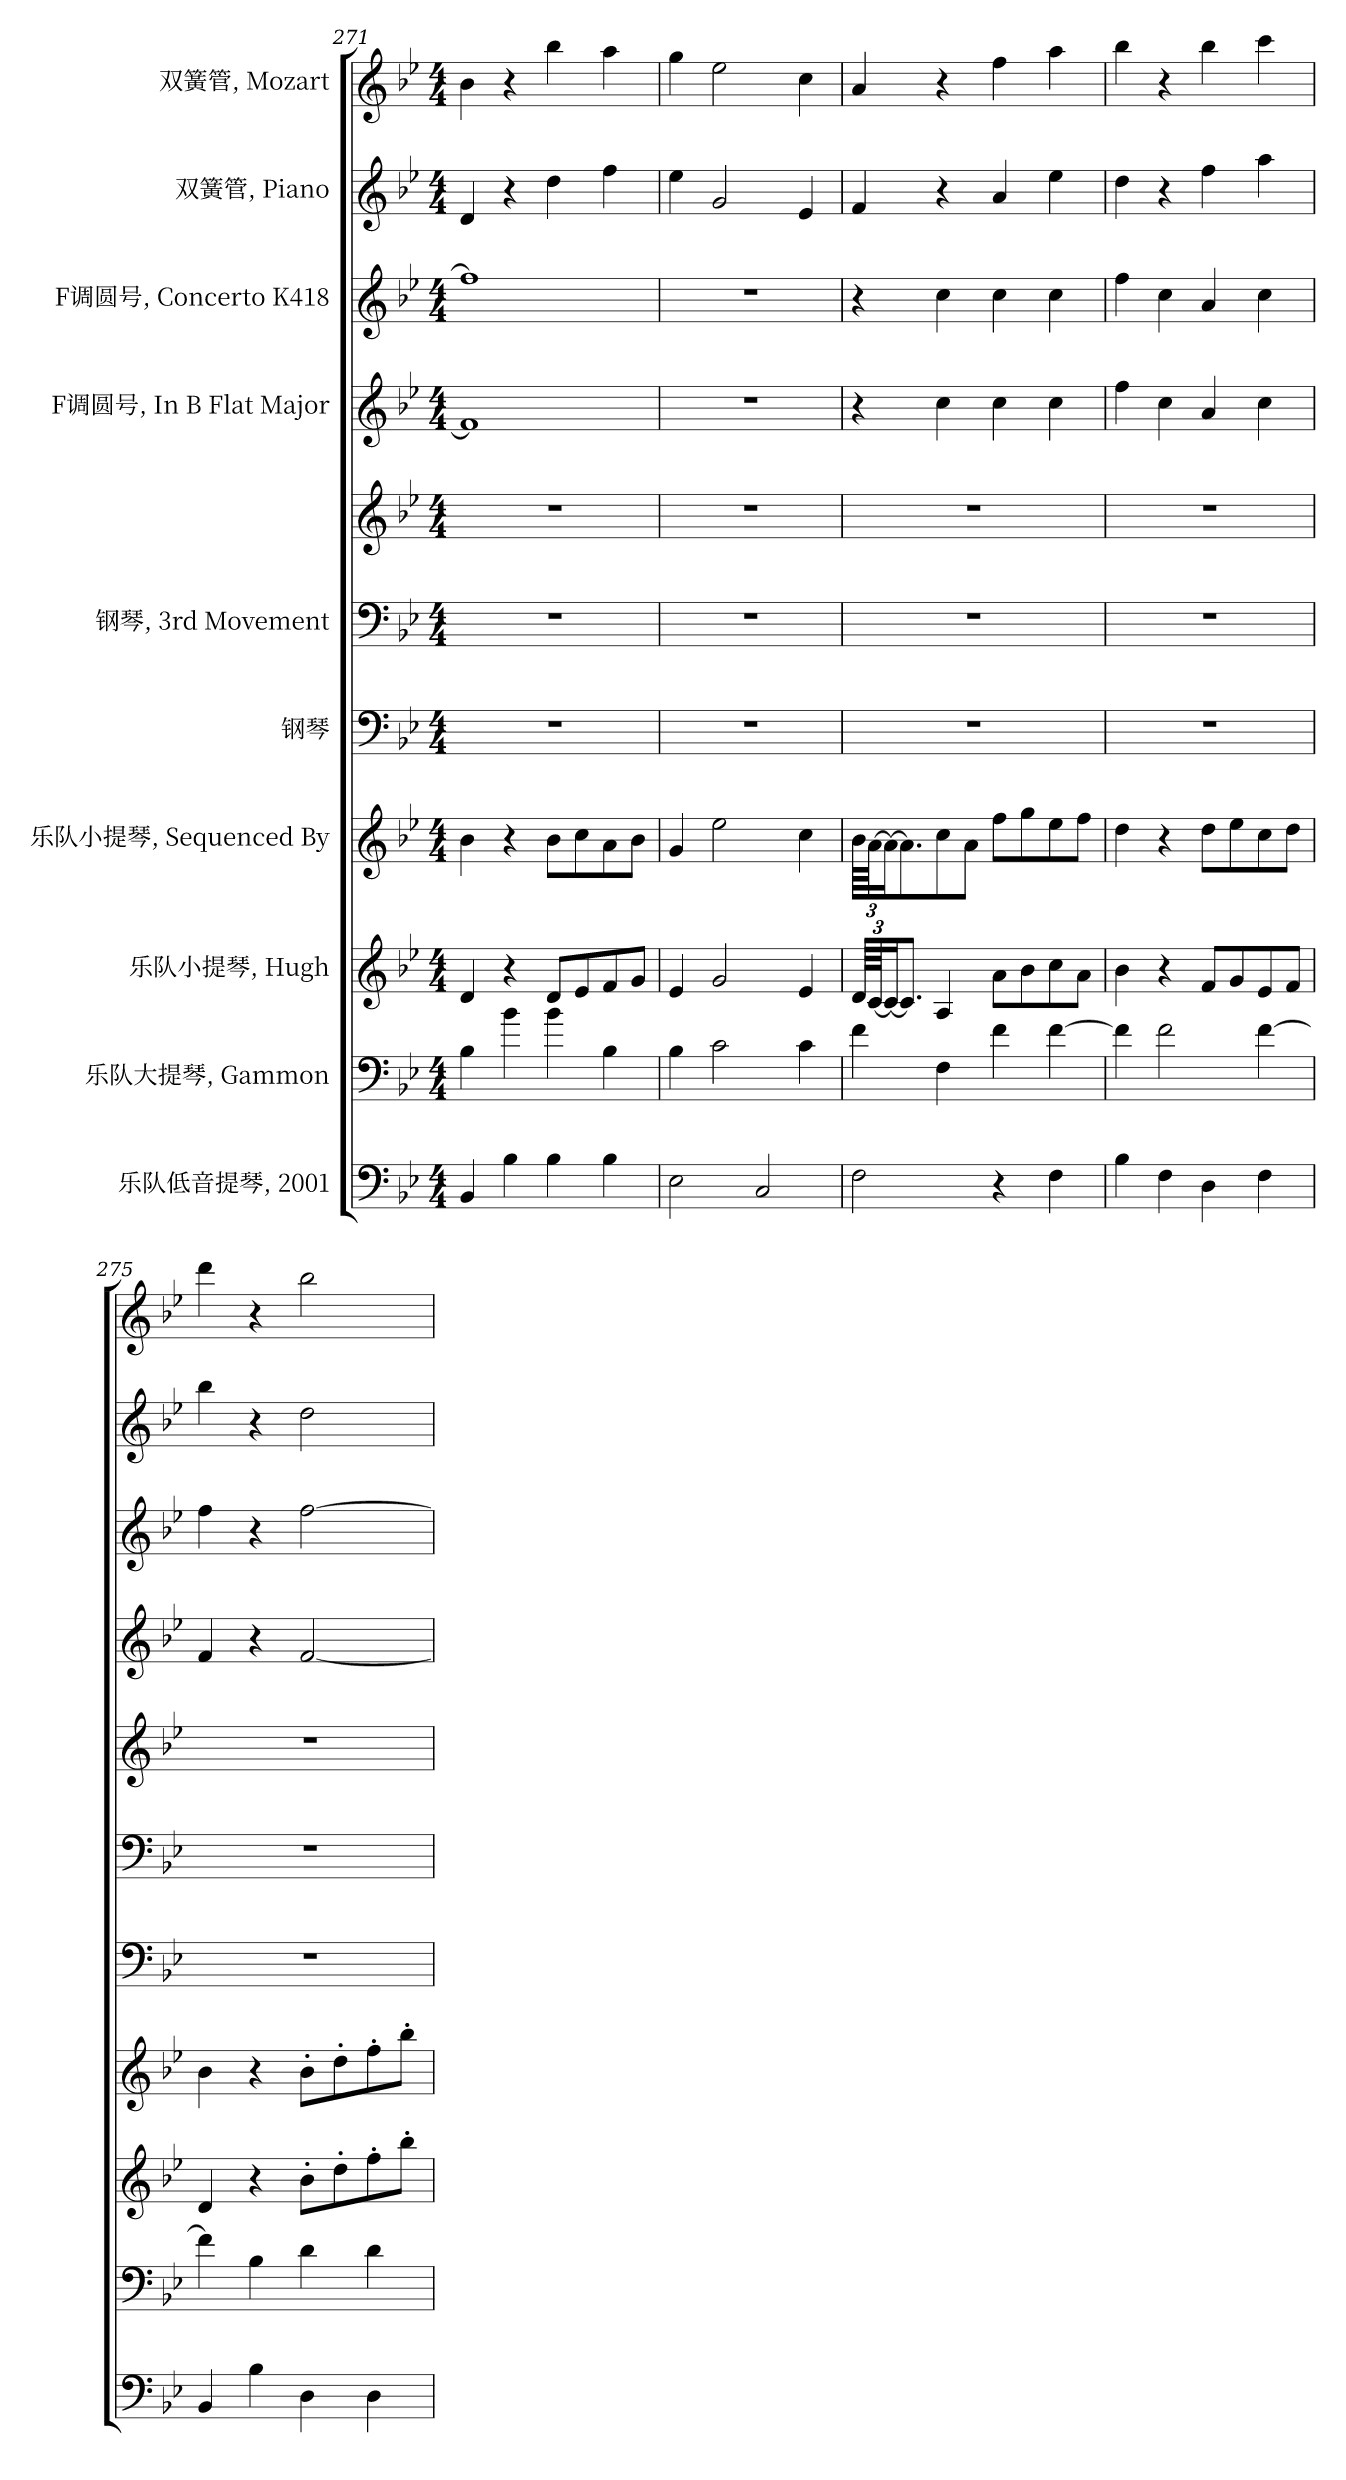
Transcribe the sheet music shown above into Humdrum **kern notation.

**kern	**kern	**kern	**kern	**kern	**kern	**kern	**kern	**kern	**kern	**kern
*part10	*part9	*part8	*part7	*part6	*part5	*part5	*part4	*part3	*part2	*part1
*staff11	*staff10	*staff9	*staff8	*staff7	*staff6	*staff5	*staff4	*staff3	*staff2	*staff1
*I"乐队低音提琴, 2001	*I"乐队大提琴, Gammon	*I"乐队小提琴,  Hugh	*I"乐队小提琴, Sequenced By	*I"钢琴	*I"钢琴, 3rd Movement	*	*I"F调圆号, In B Flat Major	*I"F调圆号, Concerto K418	*I"双簧管,  Piano	*I"双簧管,  Mozart
*clefF4	*clefF4	*clefG2	*clefG2	*clefF4	*clefF4	*clefG2	*clefG2	*clefG2	*clefG2	*clefG2
*ITrd7c12	*	*	*	*	*	*	*ITrd4c7	*ITrd4c7	*	*
*k[b-e-]	*k[b-e-]	*k[b-e-]	*k[b-e-]	*k[b-e-]	*k[b-e-]	*k[b-e-]	*k[b-e-a-]	*k[b-e-a-]	*k[b-e-]	*k[b-e-]
*M4/4	*M4/4	*M4/4	*M4/4	*M4/4	*M4/4	*M4/4	*M4/4	*M4/4	*M4/4	*M4/4
=271	=271	=271	=271	=271	=271	=271	=271	=271	=271	=271
4BBB-/	4B-\	4d/	4b-\	1r	1r	1r	1B-]	1b-]	4d/	4b-\
4BB-\	4b-\	4r	4r	.	.	.	.	.	4r	4r
4BB-\	4b-\	8d/L	8b-\L	.	.	.	.	.	4dd\	4bb-\
.	.	8e-/	8cc\	.	.	.	.	.	.	.
4BB-\	4B-\	8f/	8a\	.	.	.	.	.	4ff\	4aa\
.	.	8g/J	8b-\J	.	.	.	.	.	.	.
=272	=272	=272	=272	=272	=272	=272	=272	=272	=272	=272
2EE-\	4B-\	4e-/	4g/	1r	1r	1r	1r	1r	4ee-\	4gg\
.	2c\	2g/	2ee-\	.	.	.	.	.	2g/	2ee-\
2CC/	.	.	.	.	.	.	.	.	.	.
.	4c\	4e-/	4cc\	.	.	.	.	.	4e-/	4cc\
=273	=273	=273	=273	=273	=273	=273	=273	=273	=273	=273
*	*	*Xbrackettup	*Xbrackettup	*	*	*	*	*	*	*
2FF\	4f\	96d/LLLL	96b-\LLLL	1r	1r	1r	4r	4r	4f/	4a/
.	.	[96c/JJ	[96a\JJ	.	.	.	.	.	.	.
.	.	24c/J_	24a\J_	.	.	.	.	.	.	.
.	.	8.c/J]	8.a\]	.	.	.	.	.	.	.
.	4F\	4A/	8cc\	.	.	.	4f\	4f\	4r	4r
.	.	.	8a\J	.	.	.	.	.	.	.
4r	4f\	8a\L	8ff\L	.	.	.	4f\	4f\	4a/	4ff\
.	.	8b-\	8gg\	.	.	.	.	.	.	.
4FF\	[4f\	8cc\	8ee-\	.	.	.	4f\	4f\	4ee-\	4aa\
.	.	8a\J	8ff\J	.	.	.	.	.	.	.
!!LO:PB:g=z
=274	=274	=274	=274	=274	=274	=274	=274	=274	=274	=274
4BB-\	4f\]	4b-\	4dd\	1r	1r	1r	4b-\	4b-\	4dd\	4bb-\
4FF\	2f\	4r	4r	.	.	.	4f\	4f\	4r	4r
4DD\	.	8f/L	8dd\L	.	.	.	4d/	4d/	4ff\	4bb-\
.	.	8g/	8ee-\	.	.	.	.	.	.	.
4FF\	[4f\	8e-/	8cc\	.	.	.	4f\	4f\	4aa\	4ccc\
.	.	8f/J	8dd\J	.	.	.	.	.	.	.
=275	=275	=275	=275	=275	=275	=275	=275	=275	=275	=275
4BBB-/	4f\]	4d/	4b-\	1r	1r	1r	4B-/	4b-\	4bb-\	4ddd\
4BB-\	4B-\	4r	4r	.	.	.	4r	4r	4r	4r
4DD\	4d\	8b-'\L	8b-'\L	.	.	.	[2B-/	[2b-\	2dd\	2bb-\
.	.	8dd'\	8dd'\	.	.	.	.	.	.	.
4DD\	4d\	8ff'\	8ff'\	.	.	.	.	.	.	.
.	.	8bb-'\J	8bb-'\J	.	.	.	.	.	.	.
=	=	=	=	=	=	=	=	=	=	=
*-	*-	*-	*-	*-	*-	*-	*-	*-	*-	*-
